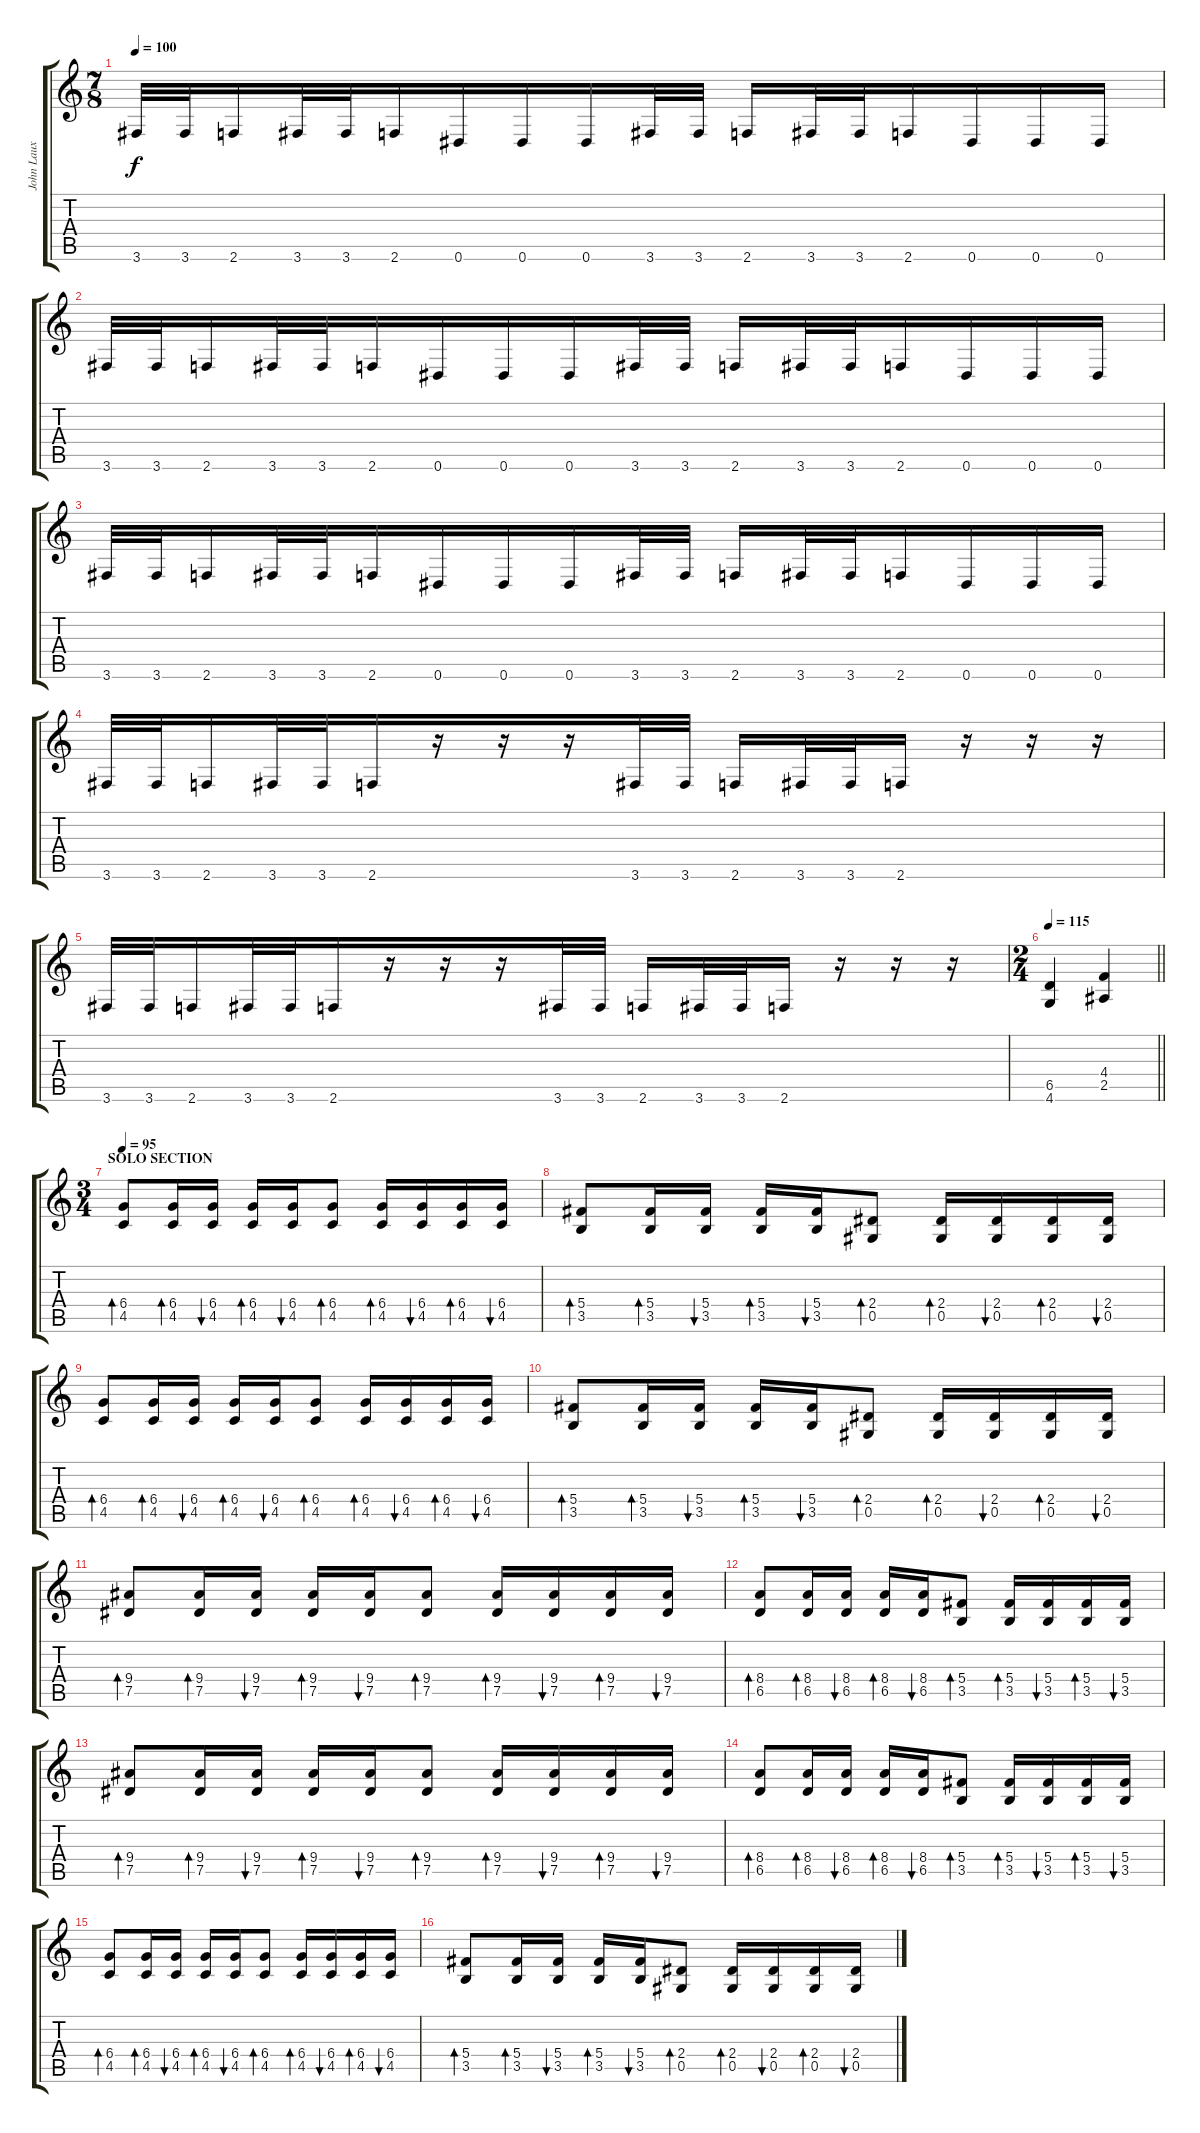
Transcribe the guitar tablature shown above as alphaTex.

\track ("John Laux" "John Laux") {instrument distortionguitar}
\staff {score tabs}
\tuning (Eb4 Bb3 Gb3 Db3 Ab2 Eb2) {hide}
\ts (7 8)
\tempo 100
\clef g2
\ks c
3.6.32{dy f} 3.6.32 2.6.16 3.6.32 3.6.32 2.6.16 0.6.16 0.6.16 0.6.16 3.6.32 3.6.32 2.6.16 3.6.32 3.6.32 2.6.16 0.6.16 0.6.16 0.6.16 |
3.6.32 3.6.32 2.6.16 3.6.32 3.6.32 2.6.16 0.6.16 0.6.16 0.6.16 3.6.32 3.6.32 2.6.16 3.6.32 3.6.32 2.6.16 0.6.16 0.6.16 0.6.16 |
3.6.32 3.6.32 2.6.16 3.6.32 3.6.32 2.6.16 0.6.16 0.6.16 0.6.16 3.6.32 3.6.32 2.6.16 3.6.32 3.6.32 2.6.16 0.6.16 0.6.16 0.6.16 |
3.6.32 3.6.32 2.6.16 3.6.32 3.6.32 2.6.16 r.16 r.16 r.16 3.6.32 3.6.32 2.6.16 3.6.32 3.6.32 2.6.16 r.16 r.16 r.16 |
3.6.32 3.6.32 2.6.16 3.6.32 3.6.32 2.6.16 r.16 r.16 r.16 3.6.32 3.6.32 2.6.16 3.6.32 3.6.32 2.6.16 r.16 r.16 r.16 |
\ts (2 4)
\tempo 115
\barLineRight lightlight
(6.5 4.6).4 (4.4 2.5).4 |
\ts (3 4)
\section ("" "SOLO SECTION")
\tempo 95
(6.4 4.5).8{bd 60} (6.4 4.5).16{bd 120} (6.4 4.5).16{bu 120} (6.4 4.5).16{bd 120} (6.4 4.5).16{bu 120} (6.4 4.5).8{bd 60} (6.4 4.5).16{bd 120} (6.4 4.5).16{bu 120} (6.4 4.5).16{bd 120} (6.4 4.5).16{bu 120} |
(5.4 3.5).8{bd 60} (5.4 3.5).16{bd 120} (5.4 3.5).16{bu 120} (5.4 3.5).16{bd 120} (5.4 3.5).16{bu 120} (2.4 0.5).8{bd 60} (2.4 0.5).16{bd 120} (2.4 0.5).16{bu 120} (2.4 0.5).16{bd 120} (2.4 0.5).16{bu 120} |
(6.4 4.5).8{bd 60} (6.4 4.5).16{bd 120} (6.4 4.5).16{bu 120} (6.4 4.5).16{bd 120} (6.4 4.5).16{bu 120} (6.4 4.5).8{bd 60} (6.4 4.5).16{bd 120} (6.4 4.5).16{bu 120} (6.4 4.5).16{bd 120} (6.4 4.5).16{bu 120} |
(5.4 3.5).8{bd 60} (5.4 3.5).16{bd 120} (5.4 3.5).16{bu 120} (5.4 3.5).16{bd 120} (5.4 3.5).16{bu 120} (2.4 0.5).8{bd 60} (2.4 0.5).16{bd 120} (2.4 0.5).16{bu 120} (2.4 0.5).16{bd 120} (2.4 0.5).16{bu 120} |
(9.4 7.5).8{bd 60} (9.4 7.5).16{bd 120} (9.4 7.5).16{bu 120} (9.4 7.5).16{bd 120} (9.4 7.5).16{bu 120} (9.4 7.5).8{bd 60} (9.4 7.5).16{bd 120} (9.4 7.5).16{bu 120} (9.4 7.5).16{bd 120} (9.4 7.5).16{bu 120} |
(8.4 6.5).8{bd 60} (8.4 6.5).16{bd 120} (8.4 6.5).16{bu 120} (8.4 6.5).16{bd 120} (8.4 6.5).16{bu 120} (5.4 3.5).8{bd 60} (5.4 3.5).16{bd 120} (5.4 3.5).16{bu 120} (5.4 3.5).16{bd 120} (5.4 3.5).16{bu 120} |
(9.4 7.5).8{bd 60} (9.4 7.5).16{bd 120} (9.4 7.5).16{bu 120} (9.4 7.5).16{bd 120} (9.4 7.5).16{bu 120} (9.4 7.5).8{bd 60} (9.4 7.5).16{bd 120} (9.4 7.5).16{bu 120} (9.4 7.5).16{bd 120} (9.4 7.5).16{bu 120} |
(8.4 6.5).8{bd 60} (8.4 6.5).16{bd 120} (8.4 6.5).16{bu 120} (8.4 6.5).16{bd 120} (8.4 6.5).16{bu 120} (5.4 3.5).8{bd 60} (5.4 3.5).16{bd 120} (5.4 3.5).16{bu 120} (5.4 3.5).16{bd 120} (5.4 3.5).16{bu 120} |
(6.4 4.5).8{bd 60} (6.4 4.5).16{bd 120} (6.4 4.5).16{bu 120} (6.4 4.5).16{bd 120} (6.4 4.5).16{bu 120} (6.4 4.5).8{bd 60} (6.4 4.5).16{bd 120} (6.4 4.5).16{bu 120} (6.4 4.5).16{bd 120} (6.4 4.5).16{bu 120} |
(5.4 3.5).8{bd 60} (5.4 3.5).16{bd 120} (5.4 3.5).16{bu 120} (5.4 3.5).16{bd 120} (5.4 3.5).16{bu 120} (2.4 0.5).8{bd 60} (2.4 0.5).16{bd 120} (2.4 0.5).16{bu 120} (2.4 0.5).16{bd 120} (2.4 0.5).16{bu 120}
